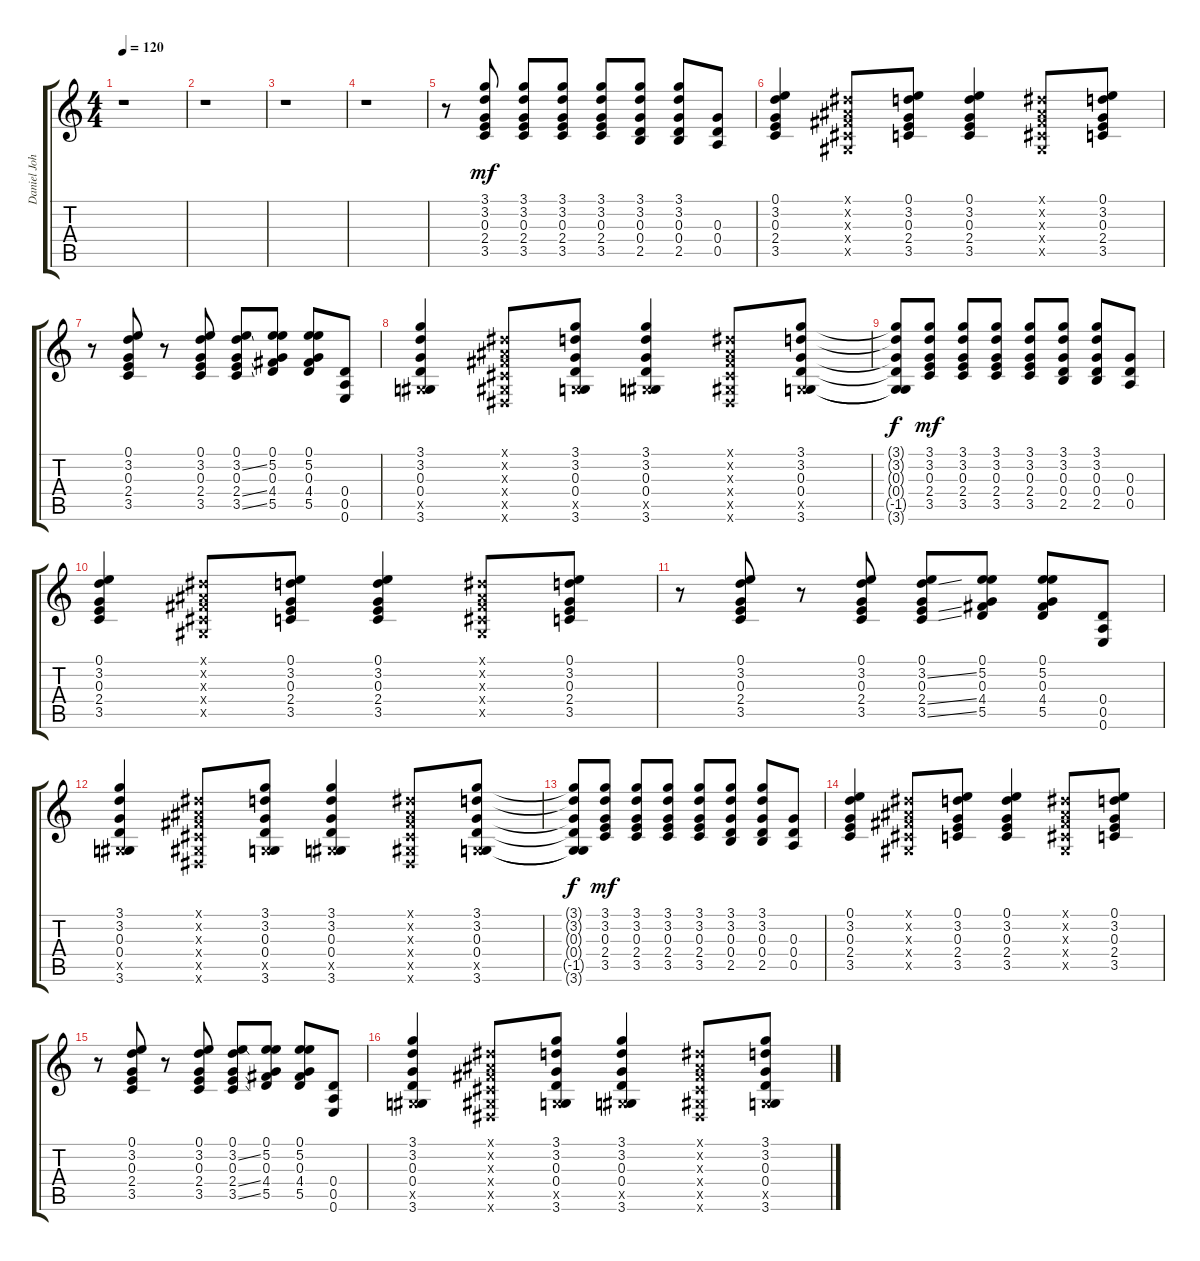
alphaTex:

\track ("Daniel Johns (Gtr 3)" "Daniel Joh") {instrument acousticguitarsteel}
\staff {score tabs}
\tuning (E4 B3 G3 D3 A2 E2) {hide}
\ts (4 4)
\tempo 120
\clef g2
\ks c
r.1{dy mf instrument acousticguitarsteel} |
r.1 |
r.1 |
r.1 |
r.8 (3.1 3.2 0.3 2.4 3.5).8 (3.1 3.2 0.3 2.4 3.5).8 (3.1 3.2 0.3 2.4 3.5).8 (3.1 3.2 0.3 2.4 3.5).8 (3.1 3.2 0.3 0.4 2.5).8 (3.1 3.2 0.3 0.4 2.5).8 (0.3 0.4 0.5).8 |
(0.1 3.2 0.3 2.4 3.5).4 (-1.1{x} -1.2{x} -1.3{x} -1.4{x} -1.5{x}).8 (0.1 3.2 0.3 2.4 3.5).8 (0.1 3.2 0.3 2.4 3.5).4 (-1.1{x} -1.2{x} -1.3{x} -1.4{x} -1.5{x}).8 (0.1 3.2 0.3 2.4 3.5).8 |
r.8 (0.1 3.2 0.3 2.4 3.5).8 r.8 (0.1 3.2 0.3 2.4 3.5).8 (0.1 3.2{ss} 0.3 2.4{ss} 3.5{ss}).8 (0.1 5.2 0.3 4.4 5.5).8 (0.1 5.2 0.3 4.4 5.5).8 (0.4 0.5 0.6).8 |
(3.1 3.2 0.3 0.4 -1.5{x} 3.6).4 (-1.1{x} -1.2{x} -1.3{x} -1.4{x} -1.5{x} -1.6{x}).8 (3.1 3.2 0.3 0.4 -1.5{x} 3.6).8 (3.1 3.2 0.3 0.4 -1.5{x} 3.6).4 (-1.1{x} -1.2{x} -1.3{x} -1.4{x} -1.5{x} -1.6{x}).8 (3.1 3.2 0.3 0.4 -1.5{x} 3.6).8 |
(3.1{t} 3.2{t} 0.3{t} 0.4{t} -1.5{t} 3.6{t}).8{dy f} (3.1 3.2 0.3 2.4 3.5).8{dy mf} (3.1 3.2 0.3 2.4 3.5).8 (3.1 3.2 0.3 2.4 3.5).8 (3.1 3.2 0.3 2.4 3.5).8 (3.1 3.2 0.3 0.4 2.5).8 (3.1 3.2 0.3 0.4 2.5).8 (0.3 0.4 0.5).8 |
(0.1 3.2 0.3 2.4 3.5).4 (-1.1{x} -1.2{x} -1.3{x} -1.4{x} -1.5{x}).8 (0.1 3.2 0.3 2.4 3.5).8 (0.1 3.2 0.3 2.4 3.5).4 (-1.1{x} -1.2{x} -1.3{x} -1.4{x} -1.5{x}).8 (0.1 3.2 0.3 2.4 3.5).8 |
r.8 (0.1 3.2 0.3 2.4 3.5).8 r.8 (0.1 3.2 0.3 2.4 3.5).8 (0.1 3.2{ss} 0.3 2.4{ss} 3.5{ss}).8 (0.1 5.2 0.3 4.4 5.5).8 (0.1 5.2 0.3 4.4 5.5).8 (0.4 0.5 0.6).8 |
(3.1 3.2 0.3 0.4 -1.5{x} 3.6).4 (-1.1{x} -1.2{x} -1.3{x} -1.4{x} -1.5{x} -1.6{x}).8 (3.1 3.2 0.3 0.4 -1.5{x} 3.6).8 (3.1 3.2 0.3 0.4 -1.5{x} 3.6).4 (-1.1{x} -1.2{x} -1.3{x} -1.4{x} -1.5{x} -1.6{x}).8 (3.1 3.2 0.3 0.4 -1.5{x} 3.6).8 |
(3.1{t} 3.2{t} 0.3{t} 0.4{t} -1.5{t} 3.6{t}).8{dy f} (3.1 3.2 0.3 2.4 3.5).8{dy mf} (3.1 3.2 0.3 2.4 3.5).8 (3.1 3.2 0.3 2.4 3.5).8 (3.1 3.2 0.3 2.4 3.5).8 (3.1 3.2 0.3 0.4 2.5).8 (3.1 3.2 0.3 0.4 2.5).8 (0.3 0.4 0.5).8 |
(0.1 3.2 0.3 2.4 3.5).4 (-1.1{x} -1.2{x} -1.3{x} -1.4{x} -1.5{x}).8 (0.1 3.2 0.3 2.4 3.5).8 (0.1 3.2 0.3 2.4 3.5).4 (-1.1{x} -1.2{x} -1.3{x} -1.4{x} -1.5{x}).8 (0.1 3.2 0.3 2.4 3.5).8 |
r.8 (0.1 3.2 0.3 2.4 3.5).8 r.8 (0.1 3.2 0.3 2.4 3.5).8 (0.1 3.2{ss} 0.3 2.4{ss} 3.5{ss}).8 (0.1 5.2 0.3 4.4 5.5).8 (0.1 5.2 0.3 4.4 5.5).8 (0.4 0.5 0.6).8 |
(3.1 3.2 0.3 0.4 -1.5{x} 3.6).4 (-1.1{x} -1.2{x} -1.3{x} -1.4{x} -1.5{x} -1.6{x}).8 (3.1 3.2 0.3 0.4 -1.5{x} 3.6).8 (3.1 3.2 0.3 0.4 -1.5{x} 3.6).4 (-1.1{x} -1.2{x} -1.3{x} -1.4{x} -1.5{x} -1.6{x}).8 (3.1 3.2 0.3 0.4 -1.5{x} 3.6).8
